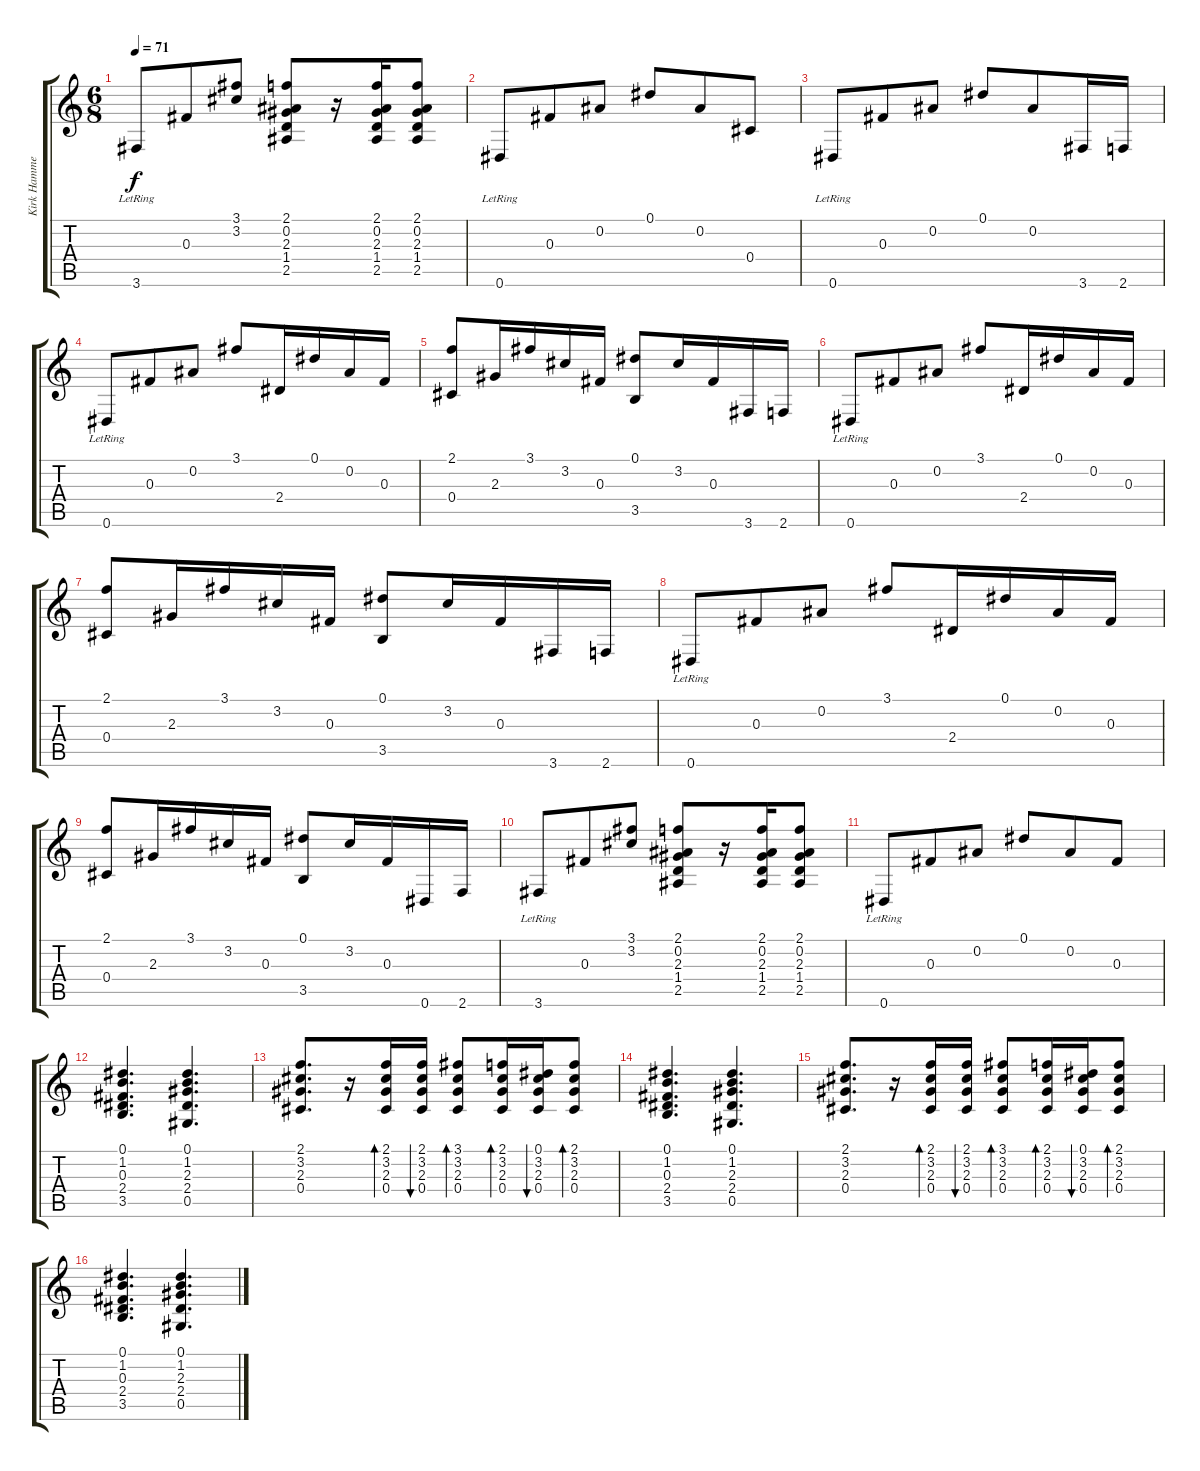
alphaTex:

\track ("Kirk Hammett" "Kirk Hamme") {instrument electricguitarclean}
\staff {score tabs}
\tuning (Eb4 Bb3 Gb3 Db3 Ab2 Eb2) {hide}
\ts (6 8)
\tempo 71
\clef g2
\ks c
3.6{lr}.8{dy f} 0.3.8 (3.1 3.2).8 (2.1 0.2 2.3 1.4 2.5).8 r.16 (2.1 0.2 2.3 1.4 2.5).16 (2.1 0.2 2.3 1.4 2.5).8 |
0.6{lr}.8 0.3.8 0.2.8 0.1.8 0.2.8 0.4.8 |
0.6{lr}.8 0.3.8 0.2.8 0.1.8 0.2.8 3.6.16 2.6.16 |
0.6{lr}.8 0.3.8 0.2.8 3.1.8 2.4.16 0.1.16 0.2.16 0.3.16 |
(2.1 0.4).8 2.3.16 3.1.16 3.2.16 0.3.16 (0.1 3.5).8 3.2.16 0.3.16 3.6.16 2.6.16 |
0.6{lr}.8 0.3.8 0.2.8 3.1.8 2.4.16 0.1.16 0.2.16 0.3.16 |
(2.1 0.4).8 2.3.16 3.1.16 3.2.16 0.3.16 (0.1 3.5).8 3.2.16 0.3.16 3.6.16 2.6.16 |
0.6{lr}.8 0.3.8 0.2.8 3.1.8 2.4.16 0.1.16 0.2.16 0.3.16 |
(2.1 0.4).8 2.3.16 3.1.16 3.2.16 0.3.16 (0.1 3.5).8 3.2.16 0.3.16 0.6.16 2.6.16 |
3.6{lr}.8 0.3.8 (3.1 3.2).8 (2.1 0.2 2.3 1.4 2.5).8 r.16 (2.1 0.2 2.3 1.4 2.5).16 (2.1 0.2 2.3 1.4 2.5).8 |
0.6{lr}.8 0.3.8 0.2.8 0.1.8 0.2.8 0.3.8 |
(0.1 1.2 0.3 2.4 3.5).4{d} (0.1 1.2 2.3 2.4 0.5).4{d} |
(2.1 3.2 2.3 0.4).8{d} r.16 (2.1 3.2 2.3 0.4).16{bd 60} (2.1 3.2 2.3 0.4).16{bu 60} (3.1 3.2 2.3 0.4).8{bd 60} (2.1 3.2 2.3 0.4).16{bd 60} (0.1 3.2 2.3 0.4).16{bu 60} (2.1 3.2 2.3 0.4).8{bd 60} |
(0.1 1.2 0.3 2.4 3.5).4{d} (0.1 1.2 2.3 2.4 0.5).4{d} |
(2.1 3.2 2.3 0.4).8{d} r.16 (2.1 3.2 2.3 0.4).16{bd 60} (2.1 3.2 2.3 0.4).16{bu 60} (3.1 3.2 2.3 0.4).8{bd 60} (2.1 3.2 2.3 0.4).16{bd 60} (0.1 3.2 2.3 0.4).16{bu 60} (2.1 3.2 2.3 0.4).8{bd 60} |
(0.1 1.2 0.3 2.4 3.5).4{d} (0.1 1.2 2.3 2.4 0.5).4{d}
